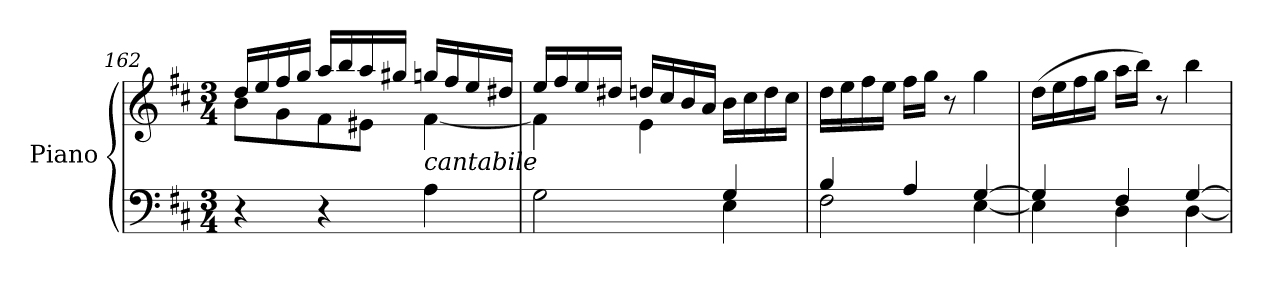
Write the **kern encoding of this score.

**kern	**kern
*part1	*part1
*staff2	*staff1
*I"Piano	*
*I'Pno.	*
!!LO:LB:g=z
*clefF4	*clefG2
*k[f#c#]	*k[f#c#]
*M3/4	*M3/4
=162	=162
*	*^
4r	16dd/LL	8b\L
.	16ee/	.
.	16ff#/	8g\
.	16gg/JJ	.
4r	16aa/LL	8f#\
.	16bb/	.
.	16aa/	8e#X\J
.	16gg#X/JJ	.
!	!LO:TX:b:i:t=cantabile	!
4A\	16ggn/LL	[4f#\
.	16ff#/	.
.	16ee/	.
.	16dd#X/JJ	.
=163	=163	=163
*^	*	*
2G\	2ryy	16ee/LL	4f#\]
.	.	16ff#/	.
.	.	16ee/	.
.	.	16dd#X/JJ	.
.	.	16ddn/LL	4e\
.	.	16cc#/	.
.	.	16b/	.
.	.	16a/JJ	.
4G/	4E\	16b\LL	4ryy
.	.	16cc#\	.
.	.	16dd\	.
.	.	16cc#\JJ	.
*	*	*v	*v
!!LO:LB:g=z
=164	=164	=164
4B/	2F#\	16dd\LL
.	.	16ee\
.	.	16ff#\
.	.	16ee\JJ
4A/	.	16ff#\LL
.	.	16gg\JJ
.	.	8r
[4G/	[4E\	4gg\
=165	=165	=165
4G/]	4E\]	(16dd\LL
.	.	16ee\
.	.	16ff#\
.	.	16gg\JJ
4F#/	4D\	16aa\LL
.	.	16bb\JJ)
.	.	8r
[4G/	[4D\	4bb\
*v	*v	*
=	=
*-	*-
